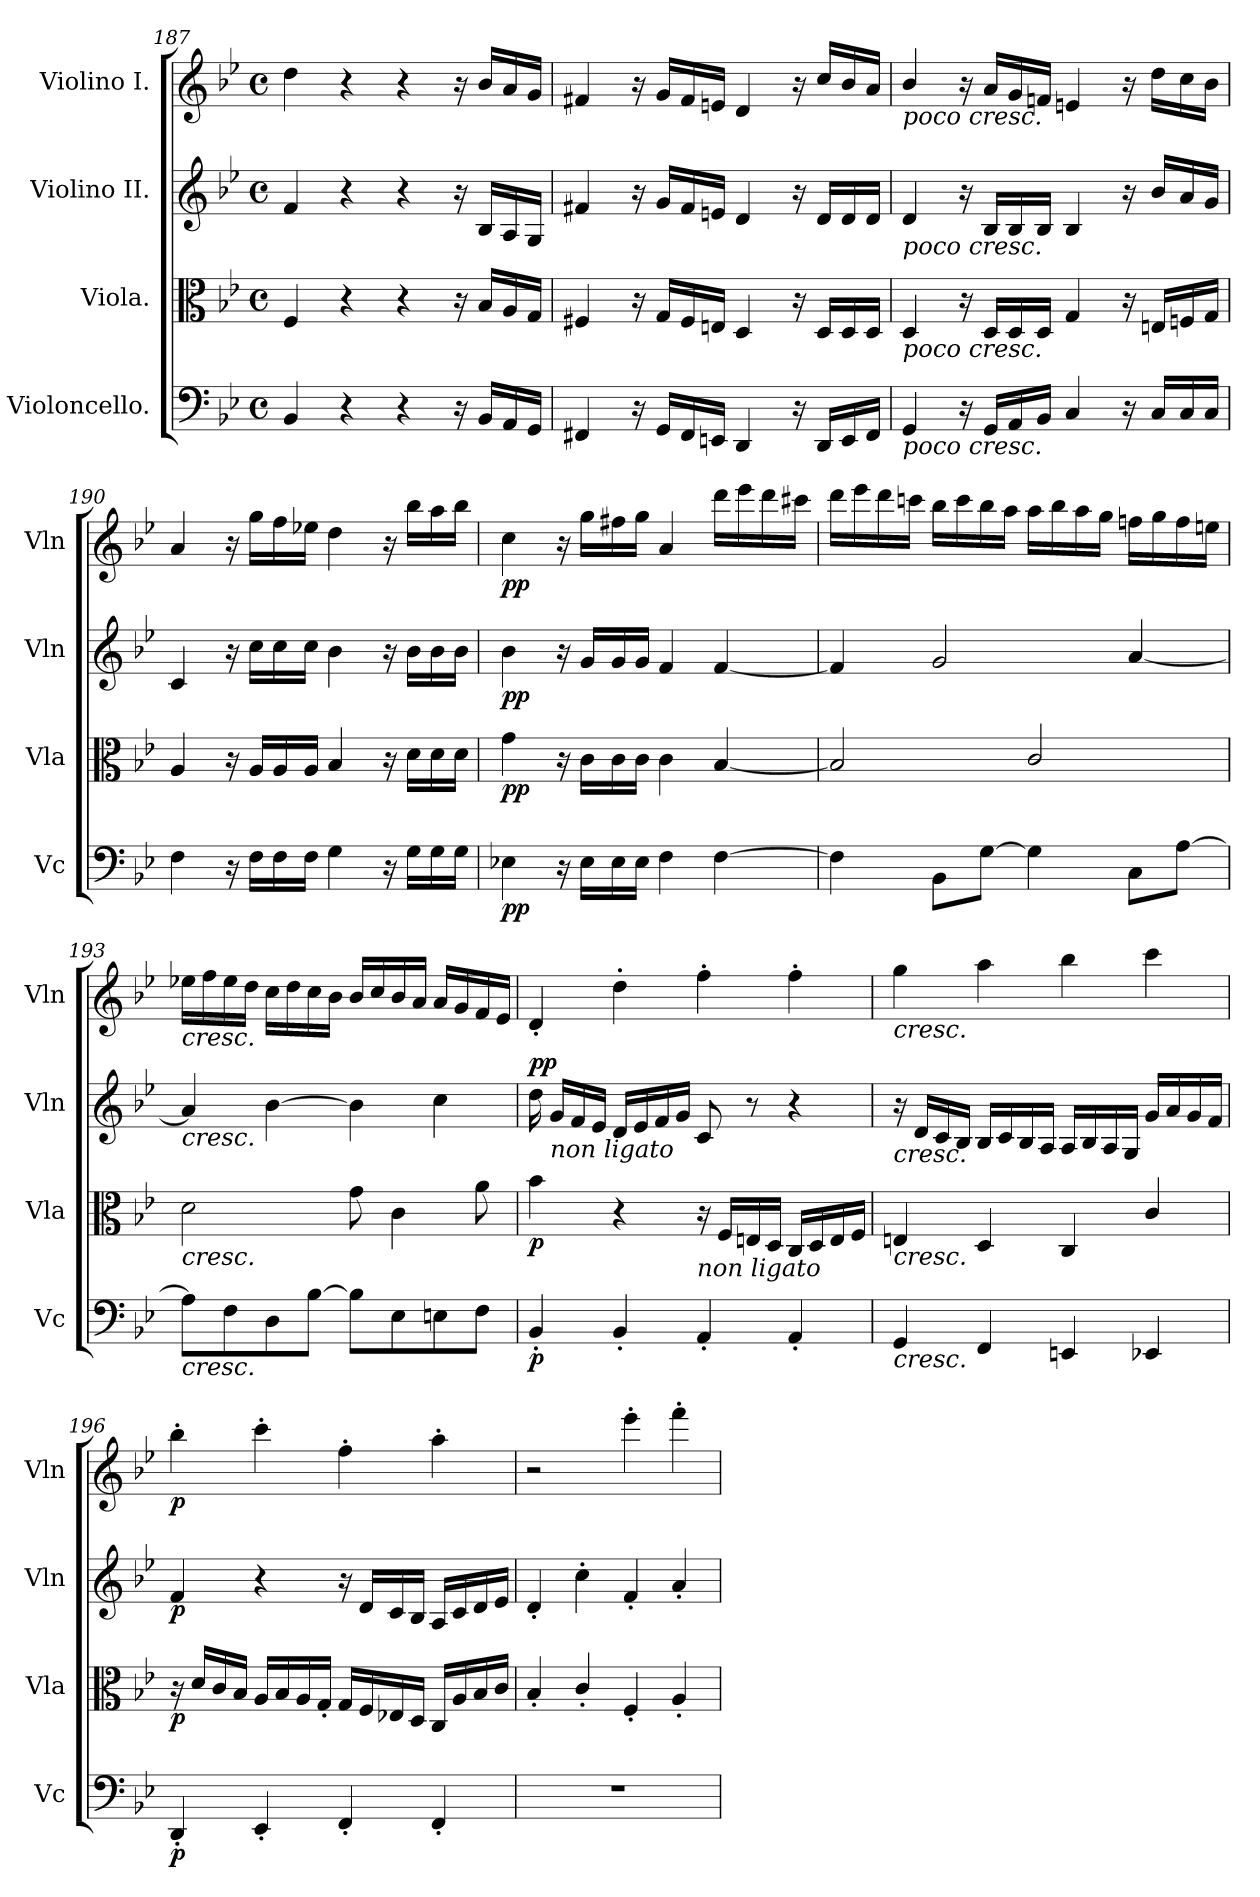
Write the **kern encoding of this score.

**kern	**dynam	**kern	**dynam	**kern	**dynam	**kern	**dynam
*part4	*part4	*part3	*part3	*part2	*part2	*part1	*part1
*staff4	*staff4	*staff3	*staff3	*staff2	*staff2	*staff1	*staff1
*I"Violoncello.	*	*I"Viola.	*	*I"Violino II.	*	*I"Violino I.	*
*I'Vc	*	*I'Vla	*	*I'Vln	*	*I'Vln	*
!!LO:LB:g=z
*clefF4	*	*clefC3	*	*clefG2	*	*clefG2	*
*k[b-e-]	*	*k[b-e-]	*	*k[b-e-]	*	*k[b-e-]	*
*B-:	*	*B-:	*	*B-:	*	*B-:	*
*M4/4	*	*M4/4	*	*M4/4	*	*M4/4	*
*met(c)	*	*met(c)	*	*met(c)	*	*met(c)	*
=187	=187	=187	=187	=187	=187	=187	=187
4BB-/	.	4F/	.	4f/	.	4dd\	.
4r	.	4r	.	4r	.	4r	.
4r	.	4r	.	4r	.	4r	.
16r	.	16r	.	16r	.	16r	.
16BB-/LL	.	16B-/LL	.	16B-/LL	.	16b-/LL	.
16AA/	.	16A/	.	16A/	.	16a/	.
16GG/JJ	.	16G/JJ	.	16G/JJ	.	16g/JJ	.
!!LO:PB:g=z
=188	=188	=188	=188	=188	=188	=188	=188
4FF#X/	.	4F#X/	.	4f#X/	.	4f#X/	.
16r	.	16r	.	16r	.	16r	.
16GG/LL	.	16G/LL	.	16g/LL	.	16g/LL	.
16FF#/	.	16F#/	.	16f#/	.	16f#/	.
16EEn/JJ	.	16En/JJ	.	16en/JJ	.	16en/JJ	.
4DD/	.	4D/	.	4d/	.	4d/	.
16r	.	16r	.	16r	.	16r	.
16DD/LL	.	16D/LL	.	16d/LL	.	16cc/LL	.
16EE/	.	16D/	.	16d/	.	16b-/	.
16FF#/JJ	.	16D/JJ	.	16d/JJ	.	16a/JJ	.
=189	=189	=189	=189	=189	=189	=189	=189
!	!	!	!	!	!	!LO:TX:b:i:t=poco cresc.	!
!	!	!	!	!LO:TX:b:i:t=poco cresc.	!	!	!
!	!	!LO:TX:b:i:t=poco cresc.	!	!	!	!	!
!LO:TX:b:i:t=poco cresc.	!	!	!	!	!	!	!
4GG/	.	4D/	.	4d/	.	4b-/	.
16r	.	16r	.	16r	.	16r	.
16GG/LL	.	16D/LL	.	16B-/LL	.	16a/LL	.
16AA/	.	16D/	.	16B-/	.	16g/	.
16BB-/JJ	.	16D/JJ	.	16B-/JJ	.	16fn/JJ	.
4C/	.	4G/	.	4B-/	.	4en/	.
16r	.	16r	.	16r	.	16r	.
16C/LL	.	16En/LL	.	16b-/LL	.	16dd\LL	.
16C/	.	16Fn/	.	16a/	.	16cc\	.
16C/JJ	.	16G/JJ	.	16g/JJ	.	16b-\JJ	.
=190	=190	=190	=190	=190	=190	=190	=190
4F\	.	4A/	.	4c/	.	4a/	.
16r	.	16r	.	16r	.	16r	.
16F\LL	.	16A/LL	.	16cc\LL	.	16gg\LL	.
16F\	.	16A/	.	16cc\	.	16ff\	.
16F\JJ	.	16A/JJ	.	16cc\JJ	.	16ee-X\JJ	.
4G\	.	4B-/	.	4b-\	.	4dd\	.
16r	.	16r	.	16r	.	16r	.
16G\LL	.	16d\LL	.	16b-\LL	.	16bb-\LL	.
16G\	.	16d\	.	16b-\	.	16aa\	.
16G\JJ	.	16d\JJ	.	16b-\JJ	.	16bb-\JJ	.
!!LO:LB:g=z
=191	=191	=191	=191	=191	=191	=191	=191
!	!LO:DY:b	!	!LO:DY:b	!	!LO:DY:b	!	!LO:DY:b
4E-X\	pp	4g\	pp	4b-\	pp	4cc\	pp
16r	.	16r	.	16r	.	16r	.
16E-\LL	.	16c\LL	.	16g/LL	.	16gg\LL	.
16E-\	.	16c\	.	16g/	.	16ff#X\	.
16E-\JJ	.	16c\JJ	.	16g/JJ	.	16gg\JJ	.
4F\	.	4c\	.	4f/	.	4a/	.
[4F\	.	[4B-/	.	[4f/	.	16ddd\LL	.
.	.	.	.	.	.	16eee-\	.
.	.	.	.	.	.	16ddd\	.
.	.	.	.	.	.	16ccc#X\JJ	.
!!LO:LB:g=z
=192	=192	=192	=192	=192	=192	=192	=192
4F\]	.	2B-/]	.	4f/]	.	16ddd\LL	.
.	.	.	.	.	.	16eee-\	.
.	.	.	.	.	.	16ddd\	.
.	.	.	.	.	.	16cccn\JJ	.
8BB-\L	.	.	.	2g/	.	16bb-\LL	.
.	.	.	.	.	.	16ccc\	.
[8G\J	.	.	.	.	.	16bb-\	.
.	.	.	.	.	.	16aa\JJ	.
4G\]	.	2c/	.	.	.	16aa\LL	.
.	.	.	.	.	.	16bb-\	.
.	.	.	.	.	.	16aa\	.
.	.	.	.	.	.	16gg\JJ	.
8C\L	.	.	.	[4a/	.	16ffn\LL	.
.	.	.	.	.	.	16gg\	.
[8A\J	.	.	.	.	.	16ff\	.
.	.	.	.	.	.	16een\JJ	.
=193	=193	=193	=193	=193	=193	=193	=193
!	!	!	!	!	!	!LO:TX:b:i:t=cresc.	!
!	!	!	!	!LO:TX:b:i:t=cresc.	!	!	!
!	!	!LO:TX:b:i:t=cresc.	!	!	!	!	!
!LO:TX:b:i:t=cresc.	!	!	!	!	!	!	!
8A\L]	.	2d\	.	4a/]	.	16ee-X\LL	.
.	.	.	.	.	.	16ff\	.
8F\	.	.	.	.	.	16ee-\	.
.	.	.	.	.	.	16dd\JJ	.
8D\	.	.	.	[4b-\	.	16cc\LL	.
.	.	.	.	.	.	16dd\	.
[8B-\J	.	.	.	.	.	16cc\	.
.	.	.	.	.	.	16b-\JJ	.
8B-\L]	.	8g\	.	4b-\]	.	16b-/LL	.
.	.	.	.	.	.	16cc/	.
8E-\	.	4c\	.	.	.	16b-/	.
.	.	.	.	.	.	16a/JJ	.
8En\	.	.	.	4cc\	.	16a/LL	.
.	.	.	.	.	.	16g/	.
8F\J	.	8a\	.	.	.	16f/	.
.	.	.	.	.	.	16e-/JJ	.
!!LO:PB:g=z
=194	=194	=194	=194	=194	=194	=194	=194
!	!LO:DY:b	!	!LO:DY:b	!	!LO:DY:b	!	!
!	!	!	!	!	!LO:DY:n=1:a	!	!
4BB-'/	p	4b-\	p	16dd\	p p	4d'/	.
!	!	!	!	!LO:TX:b:i:t=non ligato	!	!	!
.	.	.	.	16g/LL	.	.	.
.	.	.	.	16f/	.	.	.
.	.	.	.	16e-/JJ	.	.	.
4BB-'/	.	4r	.	16d/LL	.	4dd'\	.
.	.	.	.	16e-/	.	.	.
.	.	.	.	16f/	.	.	.
.	.	.	.	16g/JJ	.	.	.
!	!	!LO:TX:b:i:t=non ligato	!	!	!	!	!
4AA'/	.	16r	.	8c/	.	4ff'\	.
.	.	16F/LL	.	.	.	.	.
.	.	16En/	.	8r	.	.	.
.	.	16D/JJ	.	.	.	.	.
4AA'/	.	16C/LL	.	4r	.	4ff'\	.
.	.	16D/	.	.	.	.	.
.	.	16E/	.	.	.	.	.
.	.	16F/JJ	.	.	.	.	.
!!LO:PB:g=z
=195	=195	=195	=195	=195	=195	=195	=195
!	!	!	!	!	!	!LO:TX:b:i:t=cresc.	!
!	!	!	!	!LO:TX:b:i:t=cresc.	!	!	!
!	!	!LO:TX:b:i:t=cresc.	!	!	!	!	!
!LO:TX:b:i:t=cresc.	!	!	!	!	!	!	!
4GG/	.	4En/	.	16r	.	4gg\	.
.	.	.	.	16d/LL	.	.	.
.	.	.	.	16c/	.	.	.
.	.	.	.	16B-/JJ	.	.	.
4FF/	.	4D/	.	16B-/LL	.	4aa\	.
.	.	.	.	16c/	.	.	.
.	.	.	.	16B-/	.	.	.
.	.	.	.	16A/JJ	.	.	.
4EEn/	.	4C/	.	16A/LL	.	4bb-\	.
.	.	.	.	16B-/	.	.	.
.	.	.	.	16A/	.	.	.
.	.	.	.	16G/JJ	.	.	.
4EE-X/	.	4c/	.	16g/LL	.	4ccc\	.
.	.	.	.	16a/	.	.	.
.	.	.	.	16g/	.	.	.
.	.	.	.	16f/JJ	.	.	.
=196	=196	=196	=196	=196	=196	=196	=196
!	!LO:DY:b	!	!LO:DY:b	!	!LO:DY:b	!	!LO:DY:b
4DD'/	p	16r	p	4f/	p	4bb-'\	p
.	.	16d/LL	.	.	.	.	.
.	.	16c/	.	.	.	.	.
.	.	16B-/JJ	.	.	.	.	.
4EE-'/	.	16A/LL	.	4r	.	4ccc'\	.
.	.	16B-/	.	.	.	.	.
.	.	16A/	.	.	.	.	.
.	.	16G'/JJ	.	.	.	.	.
4FF'/	.	16G/LL	.	16r	.	4ff'\	.
.	.	16F/	.	16d/LL	.	.	.
.	.	16E-X/	.	16c/	.	.	.
.	.	16D/JJ	.	16B-/JJ	.	.	.
4FF'/	.	16C/LL	.	16A/LL	.	4aa'\	.
.	.	16A/	.	16c/	.	.	.
.	.	16B-/	.	16d/	.	.	.
.	.	16c/JJ	.	16e-/JJ	.	.	.
=197	=197	=197	=197	=197	=197	=197	=197
1r	.	4B-'/	.	4d'/	.	2r	.
.	.	4c'/	.	4cc'\	.	.	.
.	.	4F'/	.	4f'/	.	4eee-'\	.
.	.	4A'/	.	4a'/	.	4fff'\	.
=	=	=	=	=	=	=	=
*-	*-	*-	*-	*-	*-	*-	*-
